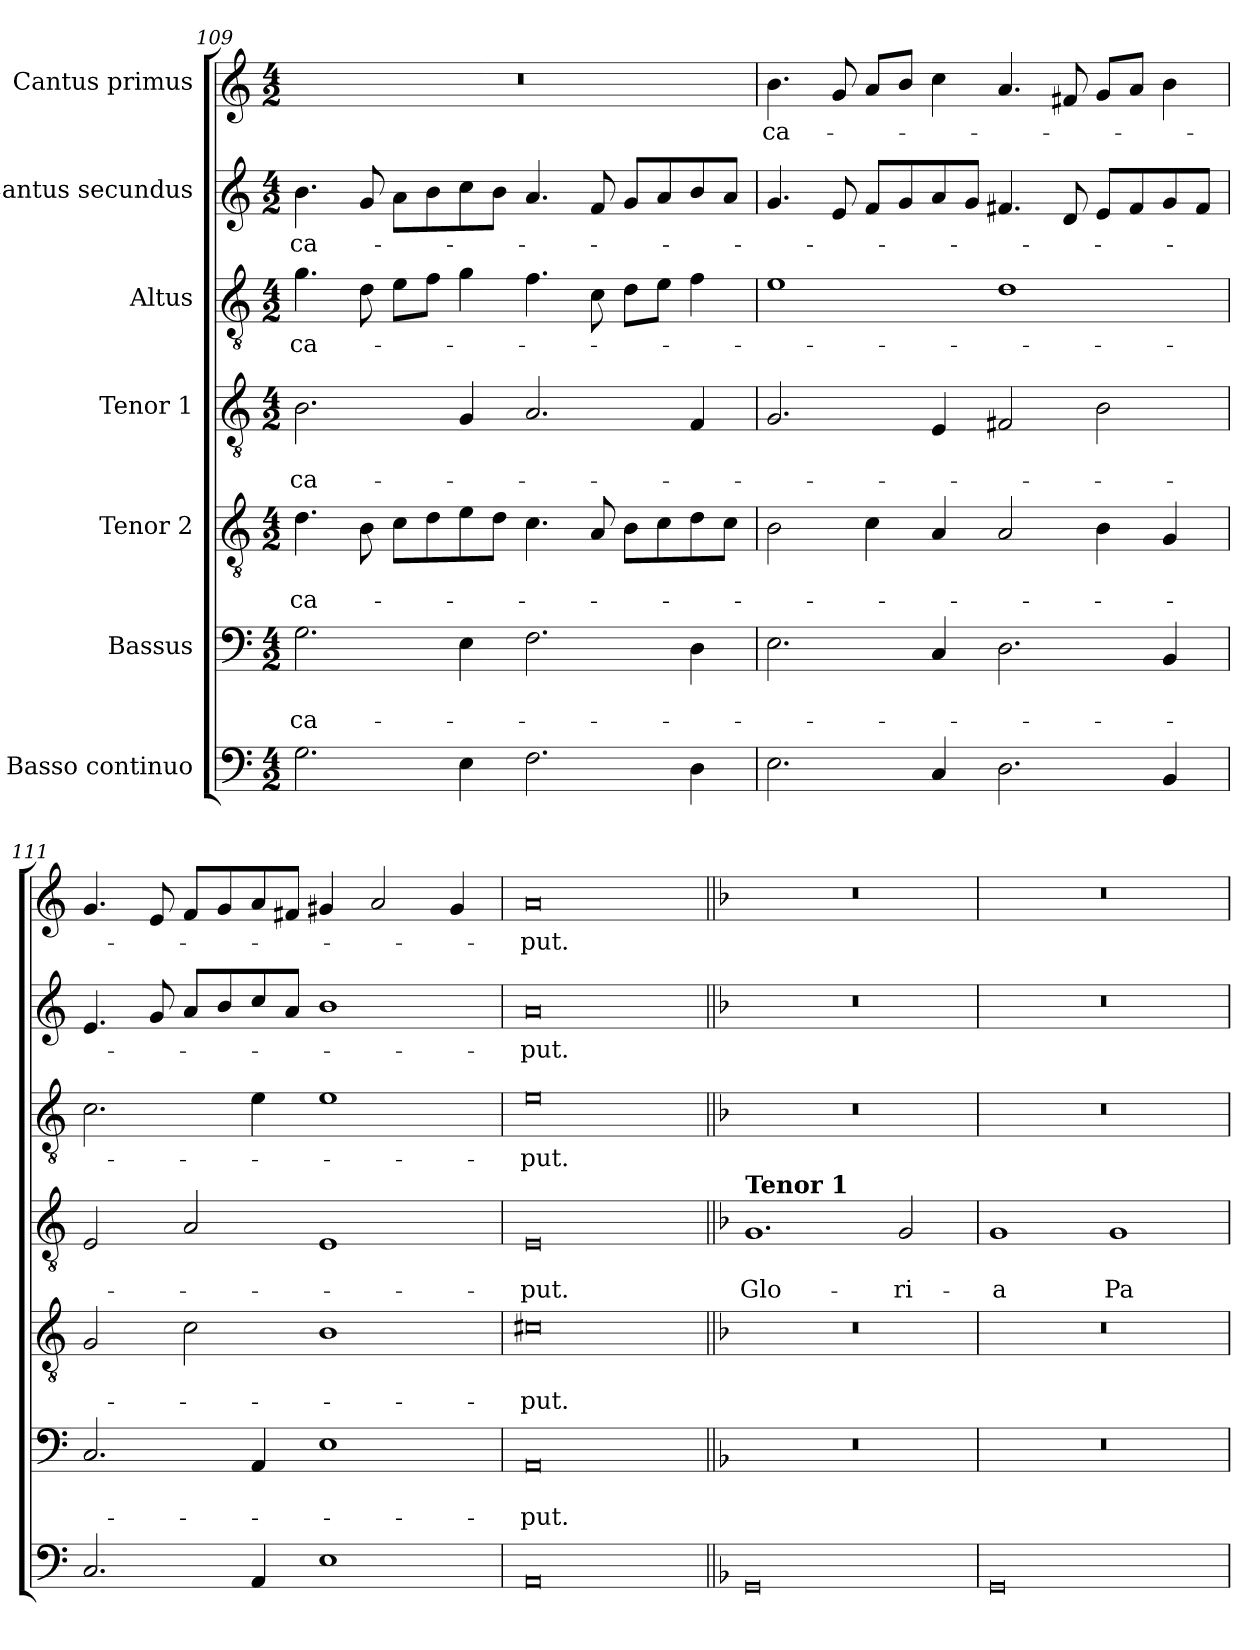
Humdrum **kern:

**kern	**kern	**text	**text	**kern	**text	**text	**kern	**text	**text	**kern	**text	**kern	**text	**kern	**text
*part7	*part6	*part6	*part6	*part5	*part5	*part5	*part4	*part4	*part4	*part3	*part3	*part2	*part2	*part1	*part1
*staff7	*staff6	*staff6	*staff6	*staff5	*staff5	*staff5	*staff4	*staff4	*staff4	*staff3	*staff3	*staff2	*staff2	*staff1	*staff1
*I"Basso continuo	*I"Bassus	*	*	*I"Tenor 2	*	*	*I"Tenor 1	*	*	*I"Altus	*	*I"Cantus secundus	*	*I"Cantus primus	*
!!LO:PB:g=z
*clefF4	*clefF4	*	*	*clefGv2	*	*	*clefGv2	*	*	*clefGv2	*	*clefG2	*	*clefG2	*
*k[]	*k[]	*	*	*k[]	*	*	*k[]	*	*	*k[]	*	*k[]	*	*k[]	*
*C:	*C:	*	*	*C:	*	*	*C:	*	*	*C:	*	*C:	*	*C:	*
*M4/2	*M4/2	*	*	*M4/2	*	*	*M4/2	*	*	*M4/2	*	*M4/2	*	*M4/2	*
=109	=109	=109	=109	=109	=109	=109	=109	=109	=109	=109	=109	=109	=109	=109	=109
!	!	!	!LO:LY:b	!	!	!LO:LY:b	!	!	!LO:LY:b	!	!LO:LY:b	!	!LO:LY:b	!	!
2.G\	2.G\	.	ca-	4.d\	.	ca-	2.B\	.	ca-	4.g\	ca-	4.b\	ca-	0r	.
.	.	.	.	8B\	.	.	.	.	.	8d\	.	8g/	.	.	.
.	.	.	.	8c\L	.	.	.	.	.	8e\L	.	8a\L	.	.	.
.	.	.	.	8d\	.	.	.	.	.	8f\J	.	8b\	.	.	.
4E\	4E\	.	.	8e\	.	.	4G/	.	.	4g\	.	8cc\	.	.	.
.	.	.	.	8d\J	.	.	.	.	.	.	.	8b\J	.	.	.
2.F\	2.F\	.	.	4.c\	.	.	2.A/	.	.	4.f\	.	4.a/	.	.	.
.	.	.	.	8A/	.	.	.	.	.	8c\	.	8f/	.	.	.
.	.	.	.	8B\L	.	.	.	.	.	8d\L	.	8g/L	.	.	.
.	.	.	.	8c\	.	.	.	.	.	8e\J	.	8a/	.	.	.
4D\	4D\	.	.	8d\	.	.	4F/	.	.	4f\	.	8b/	.	.	.
.	.	.	.	8c\J	.	.	.	.	.	.	.	8a/J	.	.	.
=110	=110	=110	=110	=110	=110	=110	=110	=110	=110	=110	=110	=110	=110	=110	=110
!	!	!	!	!	!	!	!	!	!	!	!	!	!	!	!LO:LY:b
2.E\	2.E\	.	.	2B\	.	.	2.G/	.	.	1e	.	4.g/	.	4.b\	ca-
.	.	.	.	.	.	.	.	.	.	.	.	8e/	.	8g/	.
.	.	.	.	4c\	.	.	.	.	.	.	.	8f/L	.	8a/L	.
.	.	.	.	.	.	.	.	.	.	.	.	8g/	.	8b/J	.
4C/	4C/	.	.	4A/	.	.	4E/	.	.	.	.	8a/	.	4cc\	.
.	.	.	.	.	.	.	.	.	.	.	.	8g/J	.	.	.
2.D\	2.D\	.	.	2A/	.	.	2F#X/	.	.	1d	.	4.f#X/	.	4.a/	.
.	.	.	.	.	.	.	.	.	.	.	.	8d/	.	8f#X/	.
.	.	.	.	4B\	.	.	2B\	.	.	.	.	8e/L	.	8g/L	.
.	.	.	.	.	.	.	.	.	.	.	.	8f#/	.	8a/J	.
4BB/	4BB/	.	.	4G/	.	.	.	.	.	.	.	8g/	.	4b\	.
.	.	.	.	.	.	.	.	.	.	.	.	8f#/J	.	.	.
=111	=111	=111	=111	=111	=111	=111	=111	=111	=111	=111	=111	=111	=111	=111	=111
2.C/	2.C/	.	.	2G/	.	.	2E/	.	.	2.c\	.	4.e/	.	4.g/	.
.	.	.	.	.	.	.	.	.	.	.	.	8g/	.	8e/	.
.	.	.	.	2c\	.	.	2A/	.	.	.	.	8a/L	.	8f/L	.
.	.	.	.	.	.	.	.	.	.	.	.	8b/	.	8g/	.
4AA/	4AA/	.	.	.	.	.	.	.	.	4e\	.	8cc/	.	8a/	.
.	.	.	.	.	.	.	.	.	.	.	.	8a/J	.	8f#X/J	.
1E	1E	.	.	1B	.	.	1E	.	.	1e	.	1b	.	4g#X/	.
.	.	.	.	.	.	.	.	.	.	.	.	.	.	2a/	.
.	.	.	.	.	.	.	.	.	.	.	.	.	.	4g#/	.
=112	=112	=112	=112	=112	=112	=112	=112	=112	=112	=112	=112	=112	=112	=112	=112
!	!	!	!LO:LY:b	!	!	!LO:LY:b	!	!	!LO:LY:b	!	!LO:LY:b	!	!LO:LY:b	!	!LO:LY:b
0AA	0AA	.	-put.	0c#X	.	-put.	0E	.	-put.	0e	-put.	0a	-put.	0a	-put.
!!LO:LB:g=z
=113||	=113||	=113||	=113||	=113||	=113||	=113||	=113||	=113||	=113||	=113||	=113||	=113||	=113||	=113||	=113||
*k[b-]	*k[b-]	*	*	*k[b-]	*	*	*k[b-]	*	*	*k[b-]	*	*k[b-]	*	*k[b-]	*
*F:	*F:	*	*	*F:	*	*	*F:	*	*	*F:	*	*F:	*	*F:	*
!	!	!	!	!	!	!	!LO:TX:a:B:t=Tenor 1	!	!	!	!	!	!	!	!
!	!	!	!	!	!	!	!	!	!LO:LY:b	!	!	!	!	!	!
0GG	0r	.	.	0r	.	.	1.G	.	Glo-	0r	.	0r	.	0r	.
!	!	!	!	!	!	!	!	!	!LO:LY:b	!	!	!	!	!	!
.	.	.	.	.	.	.	2G/	.	-ri-	.	.	.	.	.	.
=114	=114	=114	=114	=114	=114	=114	=114	=114	=114	=114	=114	=114	=114	=114	=114
!	!	!	!	!	!	!	!	!	!LO:LY:b	!	!	!	!	!	!
0GG	0r	.	.	0r	.	.	1G	.	-a	0r	.	0r	.	0r	.
!	!	!	!	!	!	!	!	!	!LO:LY:b	!	!	!	!	!	!
.	.	.	.	.	.	.	1G	.	Pa-	.	.	.	.	.	.
=	=	=	=	=	=	=	=	=	=	=	=	=	=	=	=
*-	*-	*-	*-	*-	*-	*-	*-	*-	*-	*-	*-	*-	*-	*-	*-
